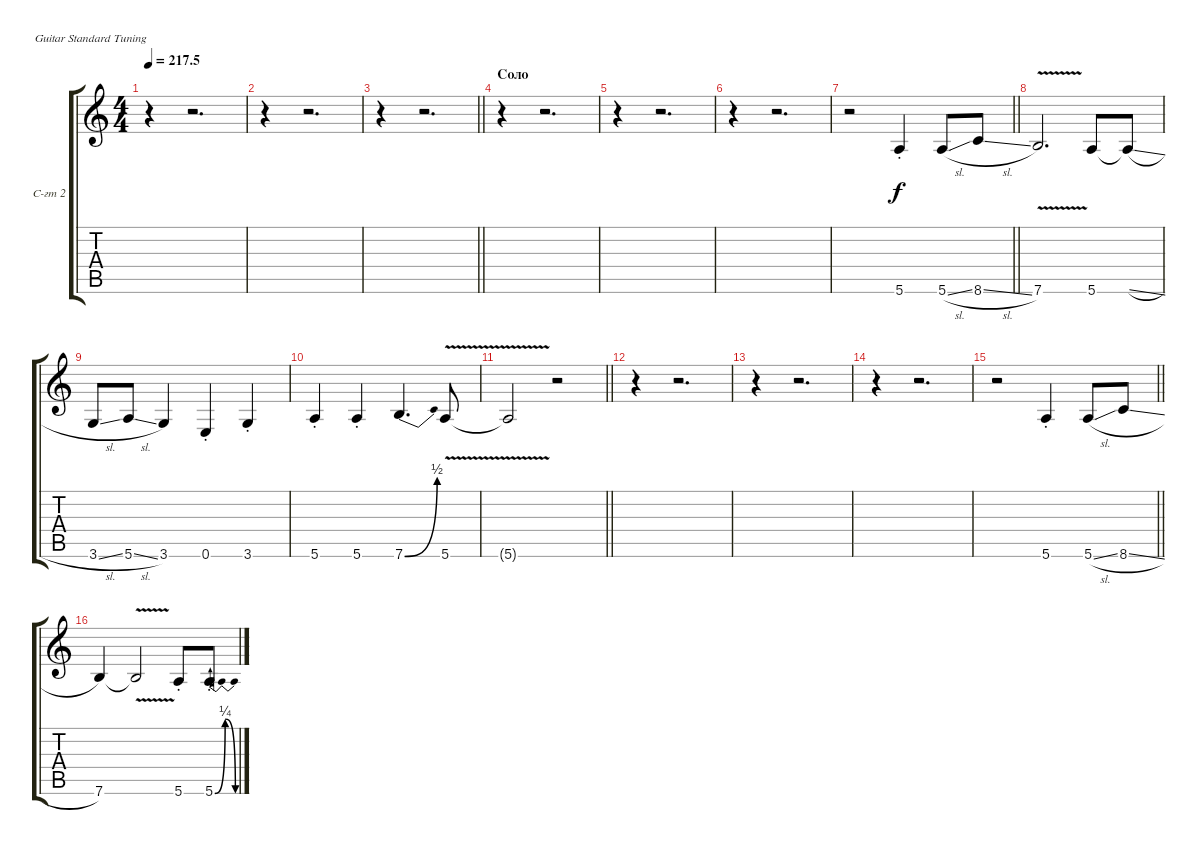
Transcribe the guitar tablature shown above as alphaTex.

\bracketExtendMode groupsimilarinstruments
\firstSystemTrackNameOrientation horizontal
\otherSystemsTrackNameOrientation horizontal
\track ("Гитара II" "С-гт 2") {instrument distortionguitar}
\staff {score tabs}
\tuning (E4 B3 G3 D3 A2 E2)
\ts (4 4)
\tempo
217.5
\accidentals auto
\clef g2
\ottava regular
\simile none
\ks c
r.4{dy f} r.2{d} |
r.4 r.2{d} |
\barLineRight lightlight
r.4 r.2{d} |
\section ("" "Соло")
r.4 r.2{d} |
r.4 r.2{d} |
r.4 r.2{d} |
\barLineRight lightlight
r.2 5.6{st}.4 5.6{sl}.8 8.6{sl}.8 |
7.6{v}.2{d} 5.6.8 5.6{sl t}.8 |
3.6{sl}.8 5.6{sl}.8 3.6.4 0.6{st}.4 3.6{st}.4 |
5.6{st}.4 5.6{st}.4 7.6{be (bend 14.399999999999999 0 30.599999999999998 2)}.4{d} 5.6{v}.8 |
\barLineRight lightlight
5.6{v t}.2 r.2 |
r.4 r.2{d} |
r.4 r.2{d} |
r.4 r.2{d} |
\barLineRight lightlight
r.2 5.6{st}.4 5.6{sl}.8 8.6{sl}.8 |
7.6.4 7.6{v t}.2 5.6{st}.8 5.6{be (bendrelease 0 0 15.6 1 16.2 1 30.599999999999998 0) st}.8
